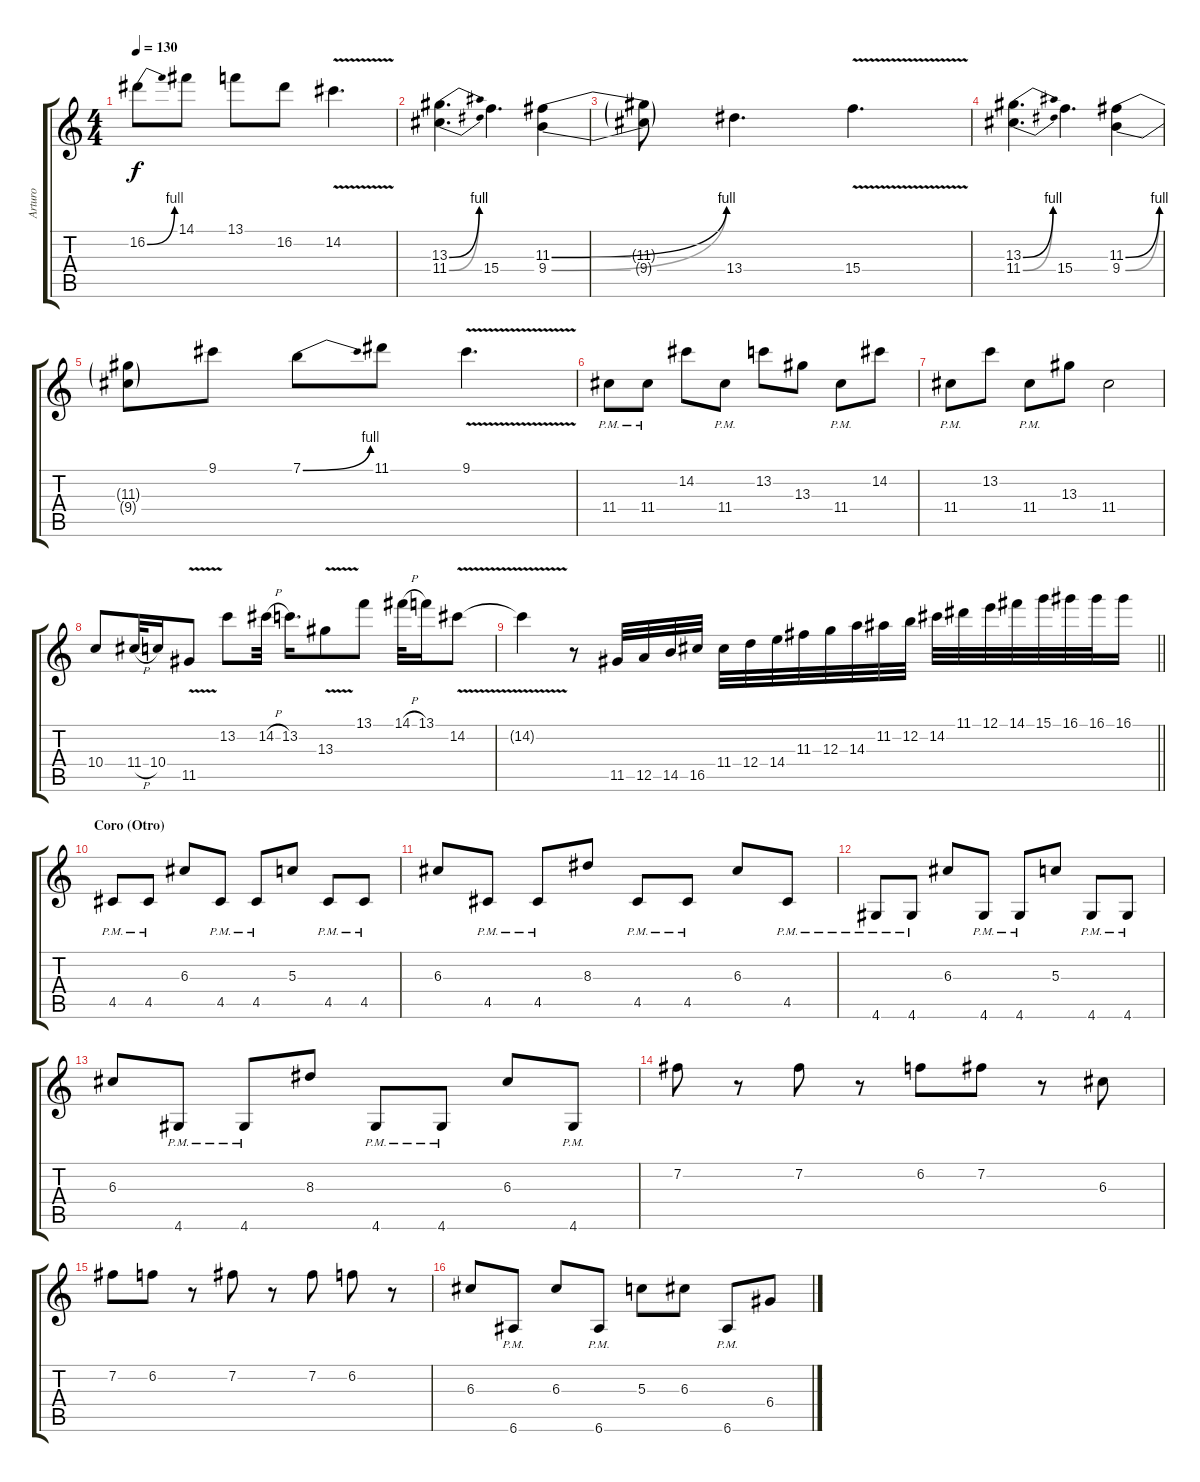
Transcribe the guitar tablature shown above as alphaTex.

\track ("Arturo" "Arturo") {instrument distortionguitar}
\staff {score tabs}
\tuning (E4 B3 G3 D3 A2 E2) {hide}
\ts (4 4)
\tempo 130
\clef g2
\ks c
16.2{be (bend 0 0 60 4)}.8{dy f} 14.1.8 13.1.8 16.2.8 14.2{v}.4{d} |
(13.3{be (bend 0 0 60 4)} 11.4{be (bend 0 0 60 4)}).4{d} 15.4.4{d} (11.3{be (bend 0 0 60 4)} 9.4{be (bend 0 0 60 4)}).4 |
(11.3{t} 9.4{t}).8 13.4.4{d} 15.4{v}.4{d} |
(13.3{be (bend 0 0 60 4)} 11.4{be (bend 0 0 60 4)}).4{d} 15.4.4{d} (11.3{be (bend 0 0 60 4)} 9.4{be (bend 0 0 60 4)}).4 |
(11.3{t} 9.4{t}).8 9.1.8 7.1{be (bend 0 0 60 4)}.8 11.1.8 9.1{v}.4{d} |
11.4{pm}.8 11.4{pm}.8 14.2.8 11.4{pm}.8 13.2.8 13.3.8 11.4{pm}.8 14.2.8 |
11.4{pm}.8 13.2.8 11.4{pm}.8 13.3.8 11.4.2 |
10.4.8 11.4{h}.32 10.4.16 11.5{v}.8 13.2.8 14.2{h}.32 13.2.16{d} 13.3{v}.8 13.1.8 14.1{h}.32 13.1.16 14.2{v}.8 |
\barLineRight lightlight
14.2{t}.4 r.8 11.5.32 12.5.32 14.5.32 16.5.32 11.4.32 12.4.32 14.4.32 11.3.32 12.3.32 14.3.32 11.2.32 12.2.32 14.2.32 11.1.32 12.1.32 14.1.32 15.1.32 16.1.32 16.1.32 16.1.16 |
\section ("" "Coro (Otro)")
4.5{pm}.8{volume 13 balance 13} 4.5{pm}.8 6.3.8 4.5{pm}.8 4.5{pm}.8 5.3.8 4.5{pm}.8 4.5{pm}.8 |
6.3.8 4.5{pm}.8 4.5{pm}.8 8.3.8 4.5{pm}.8 4.5{pm}.8 6.3.8 4.5{pm}.8 |
4.6{pm}.8 4.6{pm}.8 6.3.8 4.6{pm}.8 4.6{pm}.8 5.3.8 4.6{pm}.8 4.6{pm}.8 |
6.3.8 4.6{pm}.8 4.6{pm}.8 8.3.8 4.6{pm}.8 4.6{pm}.8 6.3.8 4.6{pm}.8 |
7.2.8 r.8 7.2.8 r.8 6.2.8 7.2.8 r.8 6.3.8 |
7.2.8 6.2.8 r.8 7.2.8 r.8 7.2.8 6.2.8 r.8 |
6.3.8 6.6{pm}.8 6.3.8 6.6{pm}.8 5.3.8 6.3.8 6.6{pm}.8 6.4.8
